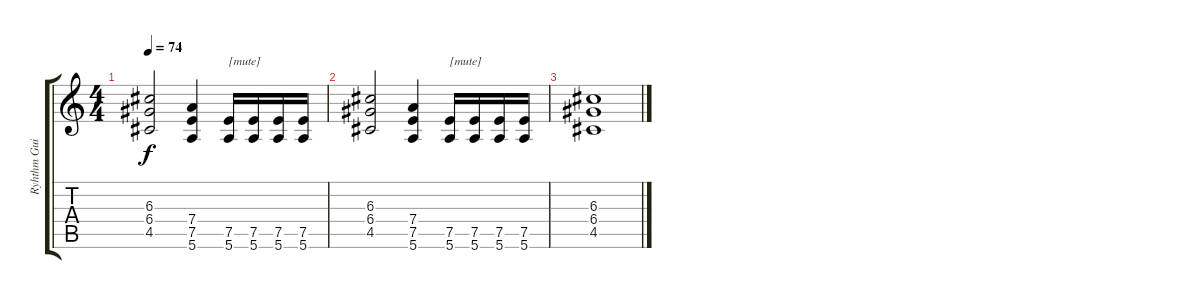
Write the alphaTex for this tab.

\track ("Ryhthm Guitar" "Ryhthm Gui") {instrument distortionguitar}
\staff {score tabs}
\tuning (E4 B3 G3 D3 A2 E2) {hide}
\ts (4 4)
\tempo 74
\clef g2
\ks c
(6.3 6.4 4.5).2{dy f} (7.4 7.5 5.6).4 (7.5 5.6).16{txt "[mute]"} (7.5 5.6).16 (7.5 5.6).16 (7.5 5.6).16 |
(6.3 6.4 4.5).2 (7.4 7.5 5.6).4 (7.5 5.6).16{txt "[mute]"} (7.5 5.6).16 (7.5 5.6).16 (7.5 5.6).16 |
(6.3 6.4 4.5).1
